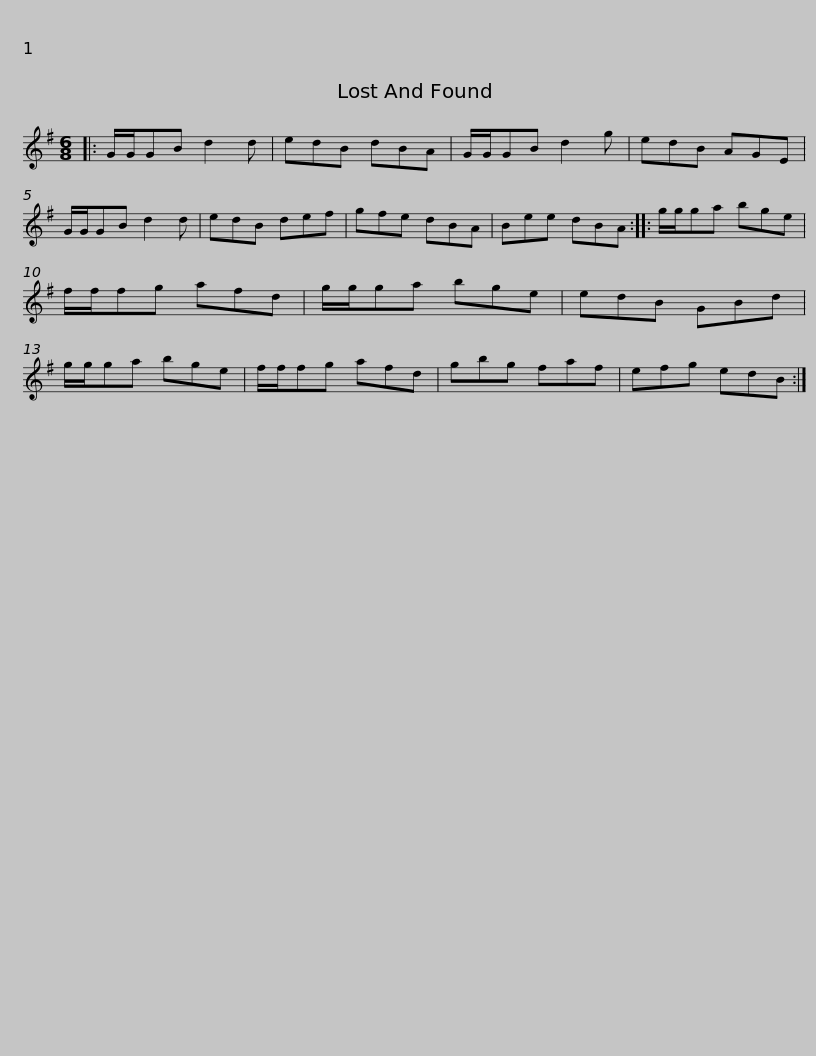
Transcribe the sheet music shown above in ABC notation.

X:1
L:1/8
M:6/8
I:linebreak $
K:G
V:1 treble
V:1
|: G/G/GB d2 d | edB dBA | G/G/GB d2 g | edB AGE | G/G/GB d2 d | %5
 edB def | gfe dBA |$ Bee dBA :: g/g/ga bge | f/f/fg afd | %10
 g/g/ga bge | edB GBd | g/g/ga bge |$ f/f/fg afd | gbg faf | %15
 efg edB :| %16
